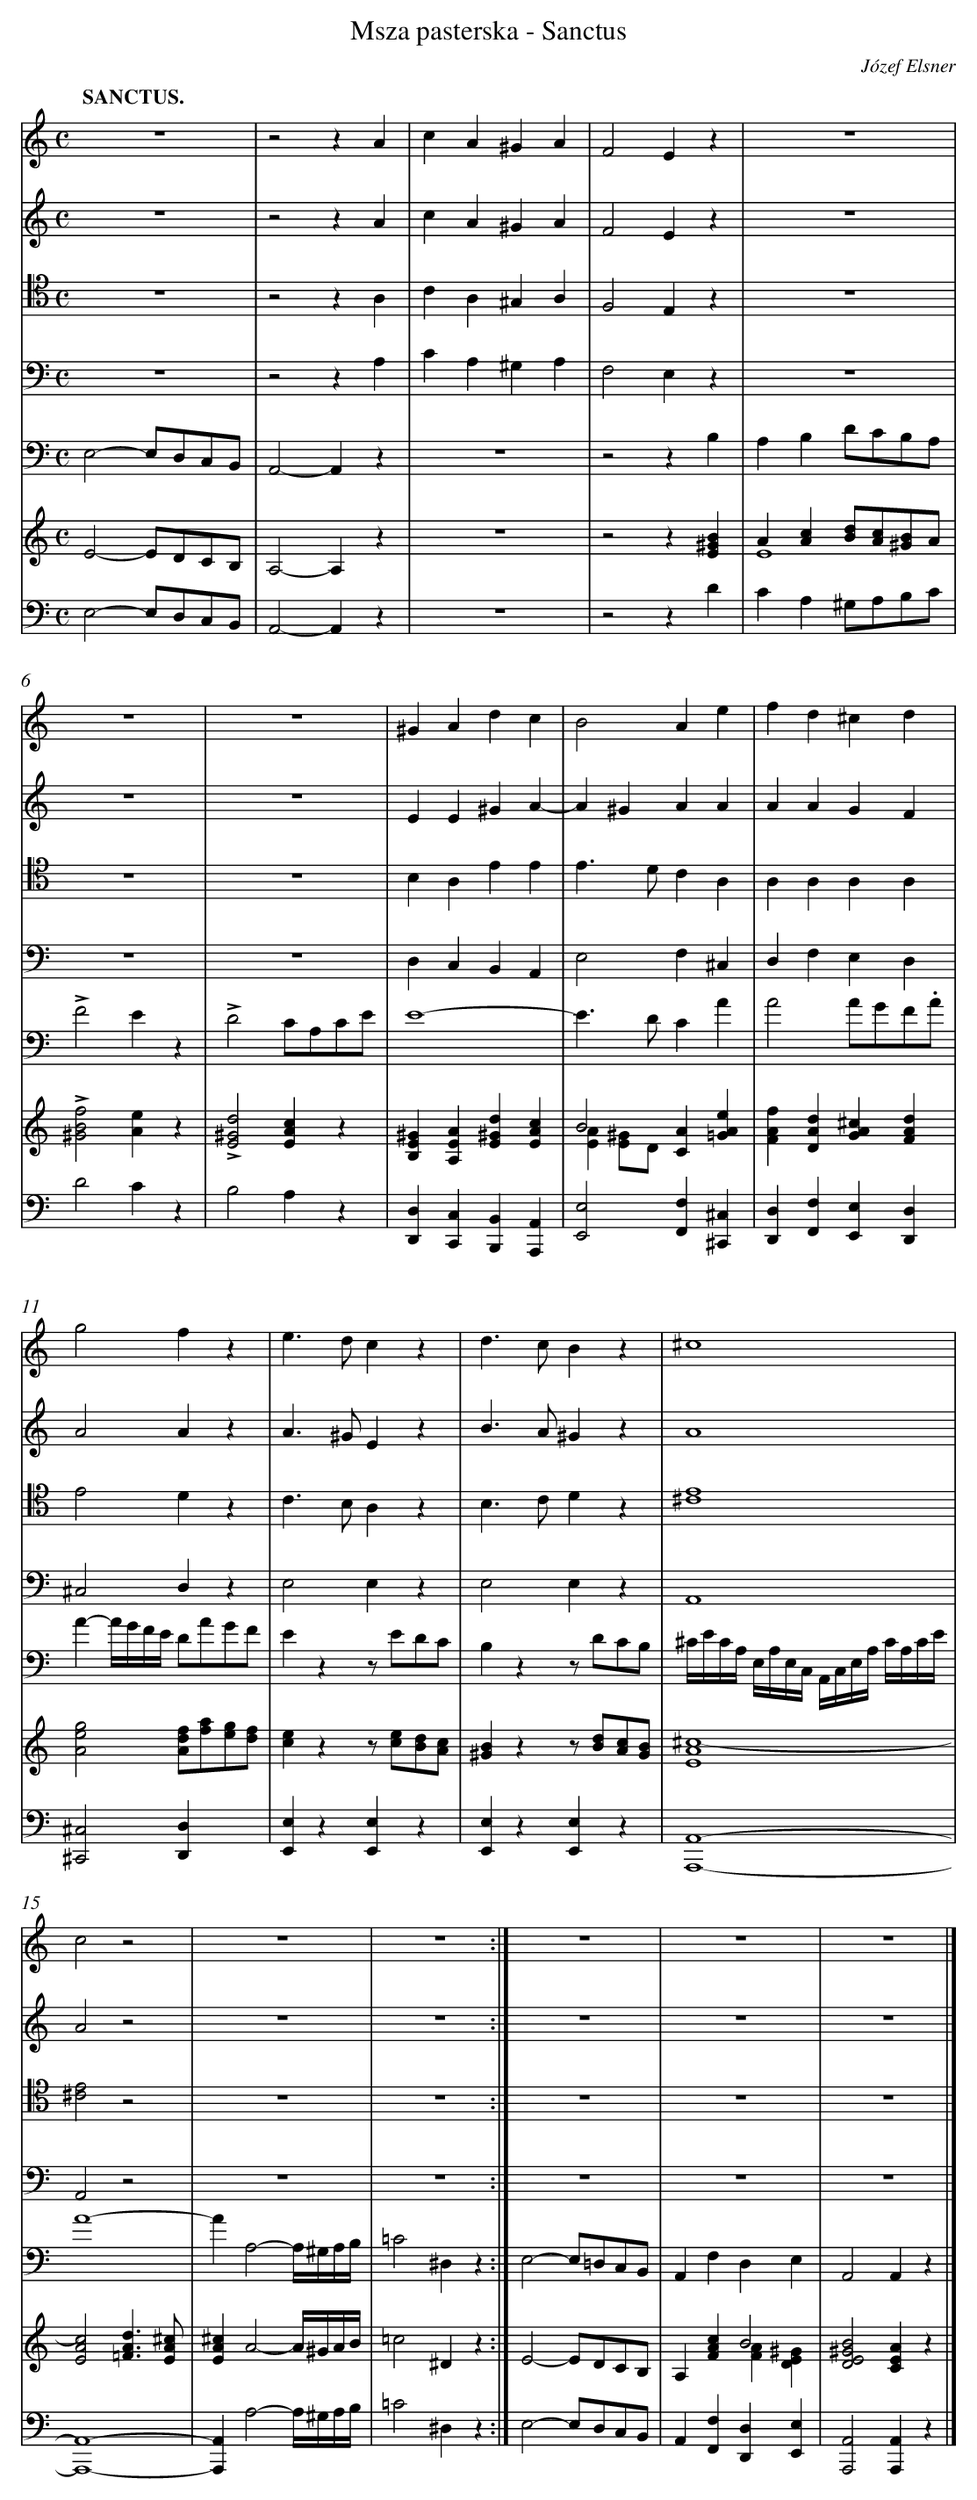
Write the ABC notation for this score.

X:1
T: Msza pasterska - Sanctus
C: Józef Elsner
L: 1/4
M: C
Q: "SANCTUS."
V: 1 clef=treble
V: 2 clef=treble
V: 3 clef=tenor
V: 4 clef=bass
V: 5 clef=bass
V: 6 clef=treble
V: 7 clef=bass
K: C
[V:1] z4 |
[V:2] z4 |
[V:3] z4 |
[V:4] z4 |
[V:5] E,2-E,/D,/C,/B,,/ |
[V:6] E2-E/D/C/B,/ |
[V:7] E,2-E,/D,/C,/B,,/ |
[V:1] z2zA |
[V:2] z2zA |
[V:3] z2zA, |
[V:4] z2zA, |
[V:5] A,,2-A,,z |
[V:6] A,2-A,z |
[V:7] A,,2-A,,z |
[V:1] cA^GA |
[V:2] cA^GA |
[V:3] CA,^G,A, |
[V:4] CA,^G,A, |
[V:5] z4 |
[V:6] z4 |
[V:7] z4 |
[V:1] F2Ez |
[V:2] F2Ez |
[V:3] F,2E,z |
[V:4] F,2E,z |
[V:5] z2zB, |
[V:6] z2z[E^GB] |
[V:7] z2zD |
[V:1] z4 |
[V:2] z4 |
[V:3] z4 |
[V:4] z4 |
[V:5] A,B,D/C/B,/A,/ |
[V:6] A[Ac][B/d/][A/c/][^G/B/]A/ & E4 |
[V:7] CA,^G,/A,/B,/C/ |
[V:1] z4 |
[V:2] z4 |
[V:3] z4 |
[V:4] z4 |
[V:5] !accent!F2Ez |
[V:6] !accent![^G2B2f2][Ae]z |
[V:7] D2Cz |
[V:1] z4 |
[V:2] z4 |
[V:3] z4 |
[V:4] z4 |
[V:5] !accent!D2C/A,/C/E/ |
[V:6] !accent![E2^G2d2][EAc]z |
[V:7] B,2A,z |
[V:1] ^GAdc |
[V:2] EE^GA- |
[V:3] B,A,EE |
[V:4] D,C,B,,A,, |
[V:5] E4- |
[V:6] [B,E^G][A,EA][E^Gd][EAc] |
[V:7] [D,,D,][C,,C,][B,,,B,,][A,,,A,,] |
[V:1] B2Ae |
[V:2] A^GAA |
[V:3] E>DCA, |
[V:4] E,2F,^C, |
[V:5] E>DCA |
[V:6] B2[CA][=GAe] & [EA][E/^G/]D/xx |
[V:7] [E,,2E,2][F,,F,][^C,,^C,] |
[V:1] fd^cd |
[V:2] AAGF |
[V:3] A,A,A,A, |
[V:4] D,F,E,D, |
[V:5] A2A/G/F/.A/ |
[V:6] [FAf][DAd][GA^c][FAd] |
[V:7] [D,,D,][F,,F,][E,,E,][D,,D,] |
[V:1] g2fz |
[V:2] A2Az |
[V:3] E2Dz |
[V:4] ^C,2D,z |
[V:5] A-A//G//F//E// D/A/G/F/ |
[V:6] [A2e2g2][A/d/f/][f/a/][e/g/][d/f/] |
[V:7] [^C,,2^C,2][D,,D,]x |
[V:1] e>dcz |
[V:2] A>^GEz |
[V:3] C>B,A,z |
[V:4] E,2E,z |
[V:5] Ezz/ E/D/C/ |
[V:6] [ce]zz/ [c/e/][B/d/][A/c/] |
[V:7] [E,,E,]z[E,,E,]z |
[V:1] d>cBz |
[V:2] B>A^Gz |
[V:3] B,>CDz |
[V:4] E,2E,z |
[V:5] B,zz/ D/C/B,/ |
[V:6] [^GB]zz/ [B/d/][A/c/][G/B/] |
[V:7] [E,,E,]z[E,,E,]z |
[V:1] ^c4 & x2x2 |
[V:2] A4 & x2x2 |
[V:3] [^C4E4] & x2x2 |
[V:4] A,,4 & x2x2 |
[V:5] ^C//E//C//A,// E,//A,//E,//C,// A,,//C,//E,//A,// C//A,//C//E// |
[V:6] [E4A4^c4-] |
[V:7] [A,,,4A,,4]- |
[V:1] c2z2 |
[V:2] A2z2 |
[V:3] [^C2E2]z2 |
[V:4] A,,2z2 |
[V:5] A4- |
[V:6] [E2A2c2][=F3/A3/d3/][E/A/^c/] |
[V:7] [A,,,4A,,4]- |
[V:1] z4 |
[V:2] z4 |
[V:3] z4 |
[V:4] z4 |
[V:5] AA,2-A,//^G,//A,//B,// |
[V:6] [EA^c]A2-A//^G//A//B// |
[V:7] [A,,,A,,]A,2-A,//^G,//A,//B,// |
[V:1] z4 :|]
[V:2] z4 :|]
[V:3] z4 :|]
[V:4] z4 :|]
[V:5] =C2^D,z :|]
[V:6] =c2^Dz :|]
[V:7] =C2^D,z :|]
[V:1] z4 |
[V:2] z4 |
[V:3] z4 |
[V:4] z4 |
[V:5] E,2-E,/=D,/C,/B,,/ |
[V:6] E2-E/D/C/B,/ |
[V:7] E,2-E,/D,/C,/B,,/ |
[V:1] z4 |
[V:2] z4 |
[V:3] z4 |
[V:4] z4 |
[V:5] A,,F,D,E, |
[V:6] A,[FAc]B2 & xx[FA][DE^G] |
[V:7] A,,[F,,F,][D,,D,][E,,E,] |
[V:1] z4 |]
[V:2] z4 |]
[V:3] z4 |]
[V:4] z4 |]
[V:5] A,,2A,,z |]
[V:6] [D2E2^G2B2][CEA]z |]
[V:7] [A,,,2A,,2][A,,,A,,]z |]
